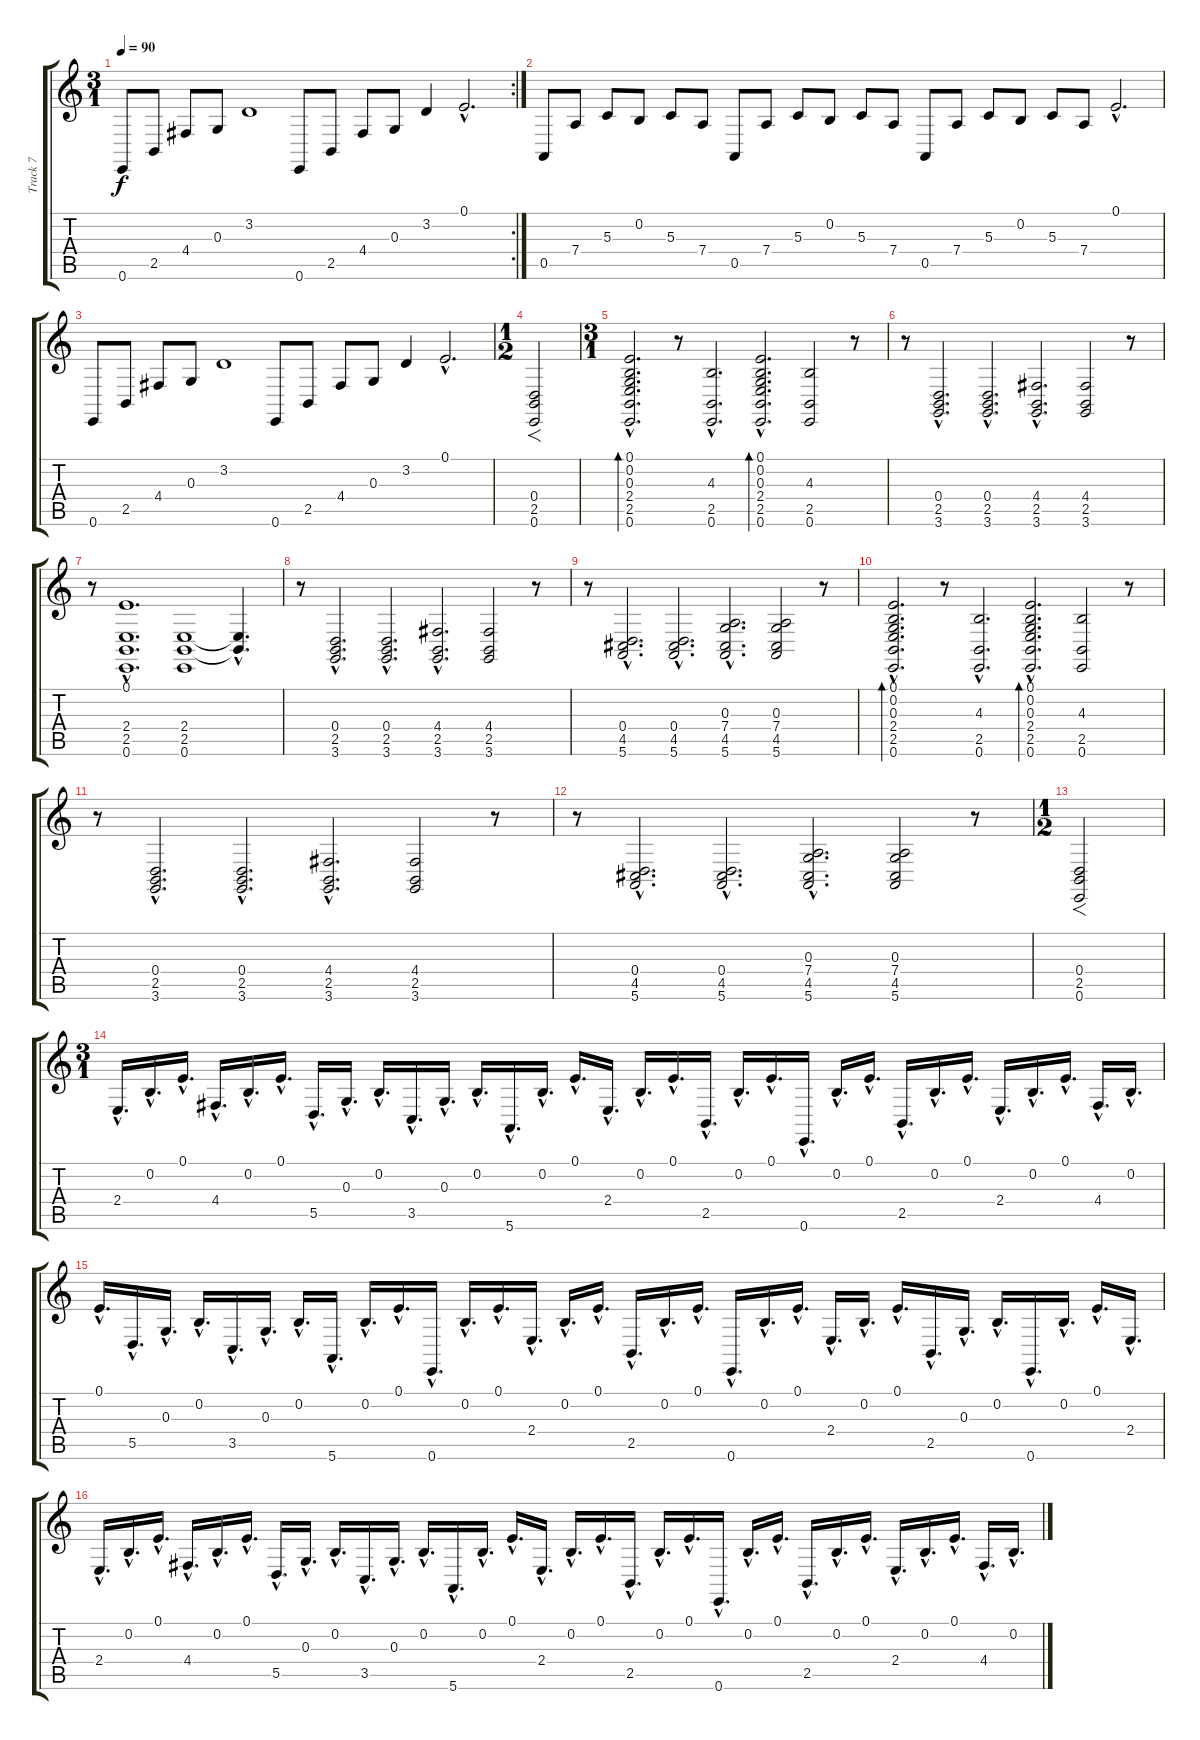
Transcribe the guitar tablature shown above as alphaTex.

\track ("Track 7" "Track 7") {instrument fx5brightness}
\staff {score tabs}
\tuning (E4 B3 G3 D3 A2 E2) {hide}
\rc 2
\ts (3 1)
\tempo 90
\clef g2
\ks c
0.6.8{dy f instrument fx5brightness} 2.5.8 4.4.8 0.3.8 3.2.1 0.6.8 2.5.8 4.4.8 0.3.8 3.2.4 0.1{hac}.2{d} |
0.5.8 7.4.8 5.3.8 0.2.8 5.3.8 7.4.8 0.5.8 7.4.8 5.3.8 0.2.8 5.3.8 7.4.8 0.5.8 7.4.8 5.3.8 0.2.8 5.3.8 7.4.8 0.1{hac}.2{d} |
0.6.8 2.5.8 4.4.8 0.3.8 3.2.1 0.6.8 2.5.8 4.4.8 0.3.8 3.2.4 0.1{hac}.2{d} |
\ts (1 2)
(0.4 2.5 0.6).2{f} |
\ts (3 1)
(0.1{hac} 0.2{hac} 0.3{hac} 2.4{hac} 2.5{hac} 0.6{hac}).2{d bd 240} r.8 (4.3{hac} 2.5{hac} 0.6{hac}).2{d} (0.1{hac} 0.2{hac} 0.3{hac} 2.4{hac} 2.5{hac} 0.6{hac}).2{d bd 60} (4.3 2.5 0.6).2 r.8 |
r.8 (0.4{hac} 2.5{hac} 3.6{hac}).2{d} (0.4{hac} 2.5{hac} 3.6{hac}).2{d} (4.4{hac} 2.5{hac} 3.6{hac}).2{d} (4.4 2.5 3.6).2 r.8 |
r.8 (0.1{hac} 2.4{hac} 2.5{hac} 0.6{hac}).1{d} (2.4 2.5 0.6).1 (2.4{hac t} 2.5{hac t}).4{d} |
r.8 (0.4{hac} 2.5{hac} 3.6{hac}).2{d} (0.4{hac} 2.5{hac} 3.6{hac}).2{d} (4.4{hac} 2.5{hac} 3.6{hac}).2{d} (4.4 2.5 3.6).2 r.8 |
r.8 (0.4{hac} 4.5{hac} 5.6{hac}).2{d} (0.4{hac} 4.5{hac} 5.6{hac}).2{d} (0.3{hac} 7.4{hac} 4.5{hac} 5.6{hac}).2{d} (0.3 7.4 4.5 5.6).2 r.8 |
(0.1{hac} 0.2{hac} 0.3{hac} 2.4{hac} 2.5{hac} 0.6{hac}).2{d bd 240} r.8 (4.3{hac} 2.5{hac} 0.6{hac}).2{d} (0.1{hac} 0.2{hac} 0.3{hac} 2.4{hac} 2.5{hac} 0.6{hac}).2{d bd 60} (4.3 2.5 0.6).2 r.8 |
r.8 (0.4{hac} 2.5{hac} 3.6{hac}).2{d} (0.4{hac} 2.5{hac} 3.6{hac}).2{d} (4.4{hac} 2.5{hac} 3.6{hac}).2{d} (4.4 2.5 3.6).2 r.8 |
r.8 (0.4{hac} 4.5{hac} 5.6{hac}).2{d} (0.4{hac} 4.5{hac} 5.6{hac}).2{d} (0.3{hac} 7.4{hac} 4.5{hac} 5.6{hac}).2{d} (0.3 7.4 4.5 5.6).2 r.8 |
\ts (1 2)
(0.4 2.5 0.6).2{f} |
\ts (3 1)
2.4{hac}.16{d} 0.2{hac}.16{d} 0.1{hac}.16{d} 4.4{hac}.16{d} 0.2{hac}.16{d} 0.1{hac}.16{d} 5.5{hac}.16{d} 0.3{hac}.16{d} 0.2{hac}.16{d} 3.5{hac}.16{d} 0.3{hac}.16{d} 0.2{hac}.16{d} 5.6{hac}.16{d} 0.2{hac}.16{d} 0.1{hac}.16{d} 2.4{hac}.16{d} 0.2{hac}.16{d} 0.1{hac}.16{d} 2.5{hac}.16{d} 0.2{hac}.16{d} 0.1{hac}.16{d} 0.6{hac}.16{d} 0.2{hac}.16{d} 0.1{hac}.16{d} 2.5{hac}.16{d} 0.2{hac}.16{d} 0.1{hac}.16{d} 2.4{hac}.16{d} 0.2{hac}.16{d} 0.1{hac}.16{d} 4.4{hac}.16{d} 0.2{hac}.16{d} |
0.1{hac}.16{d} 5.5{hac}.16{d} 0.3{hac}.16{d} 0.2{hac}.16{d} 3.5{hac}.16{d} 0.3{hac}.16{d} 0.2{hac}.16{d} 5.6{hac}.16{d} 0.2{hac}.16{d} 0.1{hac}.16{d} 0.6{hac}.16{d} 0.2{hac}.16{d} 0.1{hac}.16{d} 2.4{hac}.16{d} 0.2{hac}.16{d} 0.1{hac}.16{d} 2.5{hac}.16{d} 0.2{hac}.16{d} 0.1{hac}.16{d} 0.6{hac}.16{d} 0.2{hac}.16{d} 0.1{hac}.16{d} 2.4{hac}.16{d} 0.2{hac}.16{d} 0.1{hac}.16{d} 2.5{hac}.16{d} 0.3{hac}.16{d} 0.2{hac}.16{d} 0.6{hac}.16{d} 0.2{hac}.16{d} 0.1{hac}.16{d} 2.4{hac}.16{d} |
2.4{hac}.16{d} 0.2{hac}.16{d} 0.1{hac}.16{d} 4.4{hac}.16{d} 0.2{hac}.16{d} 0.1{hac}.16{d} 5.5{hac}.16{d} 0.3{hac}.16{d} 0.2{hac}.16{d} 3.5{hac}.16{d} 0.3{hac}.16{d} 0.2{hac}.16{d} 5.6{hac}.16{d} 0.2{hac}.16{d} 0.1{hac}.16{d} 2.4{hac}.16{d} 0.2{hac}.16{d} 0.1{hac}.16{d} 2.5{hac}.16{d} 0.2{hac}.16{d} 0.1{hac}.16{d} 0.6{hac}.16{d} 0.2{hac}.16{d} 0.1{hac}.16{d} 2.5{hac}.16{d} 0.2{hac}.16{d} 0.1{hac}.16{d} 2.4{hac}.16{d} 0.2{hac}.16{d} 0.1{hac}.16{d} 4.4{hac}.16{d} 0.2{hac}.16{d}
